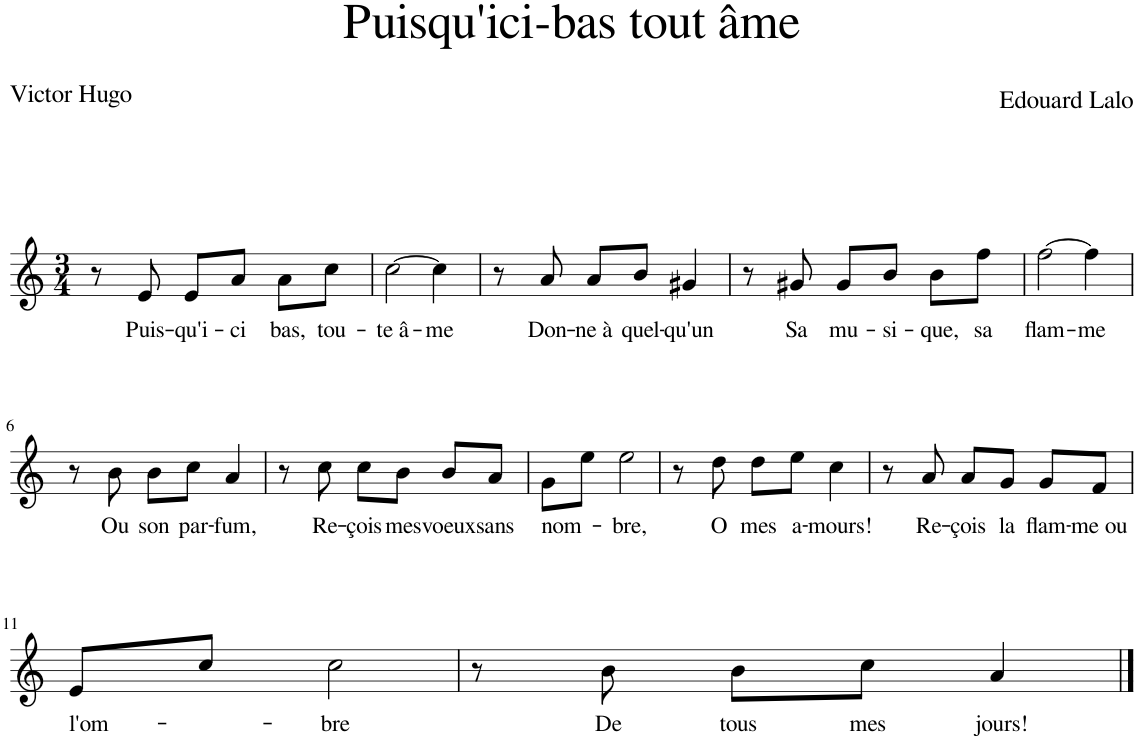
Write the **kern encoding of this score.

**kern	**text
*part1	*part1
*staff1	*staff1
*I"Piano	*
*I'Pno	*
*clefG2	*
*k[]	*
*M3/4	*
=1	=1
8r	.
!	!LO:LY:b
8e/	Puis-
!	!LO:LY:b
8e/L	-qu'i-
!	!LO:LY:b
8a/J	-ci
!	!LO:LY:b
8a\L	bas,
!	!LO:LY:b
8cc\J	tou-
=2	=2
!	!LO:LY:b
[2cc\	-te â-
!	!LO:LY:b
4cc\]	-me
=3	=3
8r	.
!	!LO:LY:b
8a/	Don-
!	!LO:LY:b
8a/L	-ne à
!	!LO:LY:b
8b/J	quel-
!	!LO:LY:b
4g#X/	-qu'un
=4	=4
8r	.
!	!LO:LY:b
8g#X/	Sa
!	!LO:LY:b
8g#/L	mu-
!	!LO:LY:b
8b/J	-si-
!	!LO:LY:b
8b\L	-que,
!	!LO:LY:b
8ff\J	sa
=5	=5
!	!LO:LY:b
[2ff\	flam-
!	!LO:LY:b
4ff\]	-me
!!LO:LB:g=z
=6	=6
8r	.
!	!LO:LY:b
8b\	Ou
!	!LO:LY:b
8b\L	son
!	!LO:LY:b
8cc\J	par-
!	!LO:LY:b
4a/	-fum,
=7	=7
8r	.
!	!LO:LY:b
8cc\	Re-
!	!LO:LY:b
8cc\L	-çois
!	!LO:LY:b
8b\J	mes
!	!LO:LY:b
8b/L	voeux
!	!LO:LY:b
8a/J	sans
=8	=8
!	!LO:LY:b
8g\L	nom-
8ee\J	.
!	!LO:LY:b
2ee\	-bre,
=9	=9
8r	.
!	!LO:LY:b
8dd\	O
!	!LO:LY:b
8dd\L	mes
!	!LO:LY:b
8ee\J	a-
!	!LO:LY:b
4cc\	-mours!
=10	=10
8r	.
!	!LO:LY:b
8a/	Re-
!	!LO:LY:b
8a/L	-çois
!	!LO:LY:b
8g/J	la
!	!LO:LY:b
8g/L	flam-
!	!LO:LY:b
8f/J	-me ou
!!LO:LB:g=z
=11	=11
!	!LO:LY:b
8e/L	l'om-
8cc/J	.
!	!LO:LY:b
2cc\	-bre
=12	=12
8r	.
!	!LO:LY:b
8b\	De
!	!LO:LY:b
8b\L	tous
!	!LO:LY:b
8cc\J	mes
!	!LO:LY:b
4a/	jours!
==	==
*-	*-
